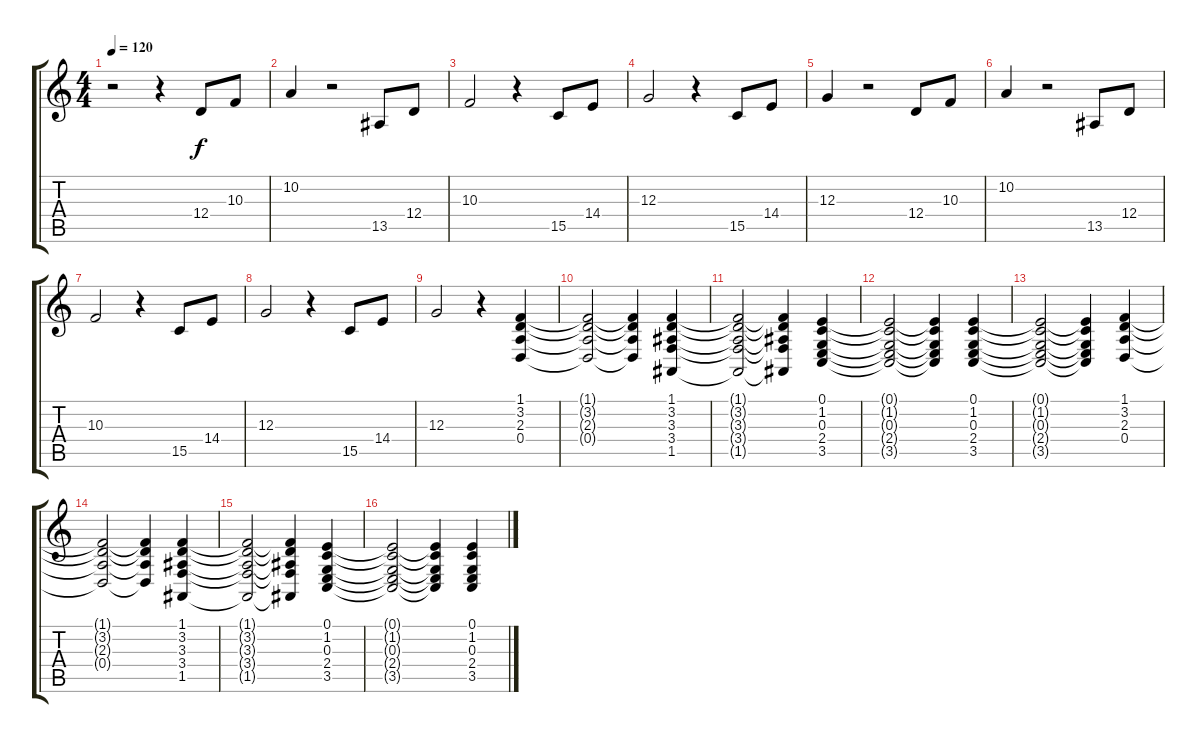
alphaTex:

\track "" {instrument brightacousticpiano}
\staff {score tabs}
\tuning (E4 B3 G3 D3 A2 E2) {hide}
\ts (4 4)
\tempo 120
\clef g2
\ks c
r.2{dy f instrument brightacousticpiano} r.4 12.4.8 10.3.8 |
10.2.4 r.2 13.5.8 12.4.8 |
10.3.2 r.4 15.5.8 14.4.8 |
12.3.2 r.4 15.5.8 14.4.8 |
12.3.4 r.2 12.4.8 10.3.8 |
10.2.4 r.2 13.5.8 12.4.8 |
10.3.2 r.4 15.5.8 14.4.8 |
12.3.2 r.4 15.5.8 14.4.8 |
12.3.2 r.4 (1.1 3.2 2.3 0.4).4 |
(1.1{t} 3.2{t} 2.3{t} 0.4{t}).2 (1.1{t} 3.2{t} 2.3{t} 0.4{t}).4 (1.1 3.2 3.3 3.4 1.5).4 |
(1.1{t} 3.2{t} 3.3{t} 3.4{t} 1.5{t}).2 (1.1{t} 3.2{t} 3.3{t} 3.4{t} 1.5{t}).4 (0.1 1.2 0.3 2.4 3.5).4 |
(0.1{t} 1.2{t} 0.3{t} 2.4{t} 3.5{t}).2 (0.1{t} 1.2{t} 0.3{t} 2.4{t} 3.5{t}).4 (0.1 1.2 0.3 2.4 3.5).4 |
(0.1{t} 1.2{t} 0.3{t} 2.4{t} 3.5{t}).2 (0.1{t} 1.2{t} 0.3{t} 2.4{t} 3.5{t}).4 (1.1 3.2 2.3 0.4).4 |
(1.1{t} 3.2{t} 2.3{t} 0.4{t}).2 (1.1{t} 3.2{t} 2.3{t} 0.4{t}).4 (1.1 3.2 3.3 3.4 1.5).4 |
(1.1{t} 3.2{t} 3.3{t} 3.4{t} 1.5{t}).2 (1.1{t} 3.2{t} 3.3{t} 3.4{t} 1.5{t}).4 (0.1 1.2 0.3 2.4 3.5).4 |
(0.1{t} 1.2{t} 0.3{t} 2.4{t} 3.5{t}).2 (0.1{t} 1.2{t} 0.3{t} 2.4{t} 3.5{t}).4 (0.1 1.2 0.3 2.4 3.5).4
